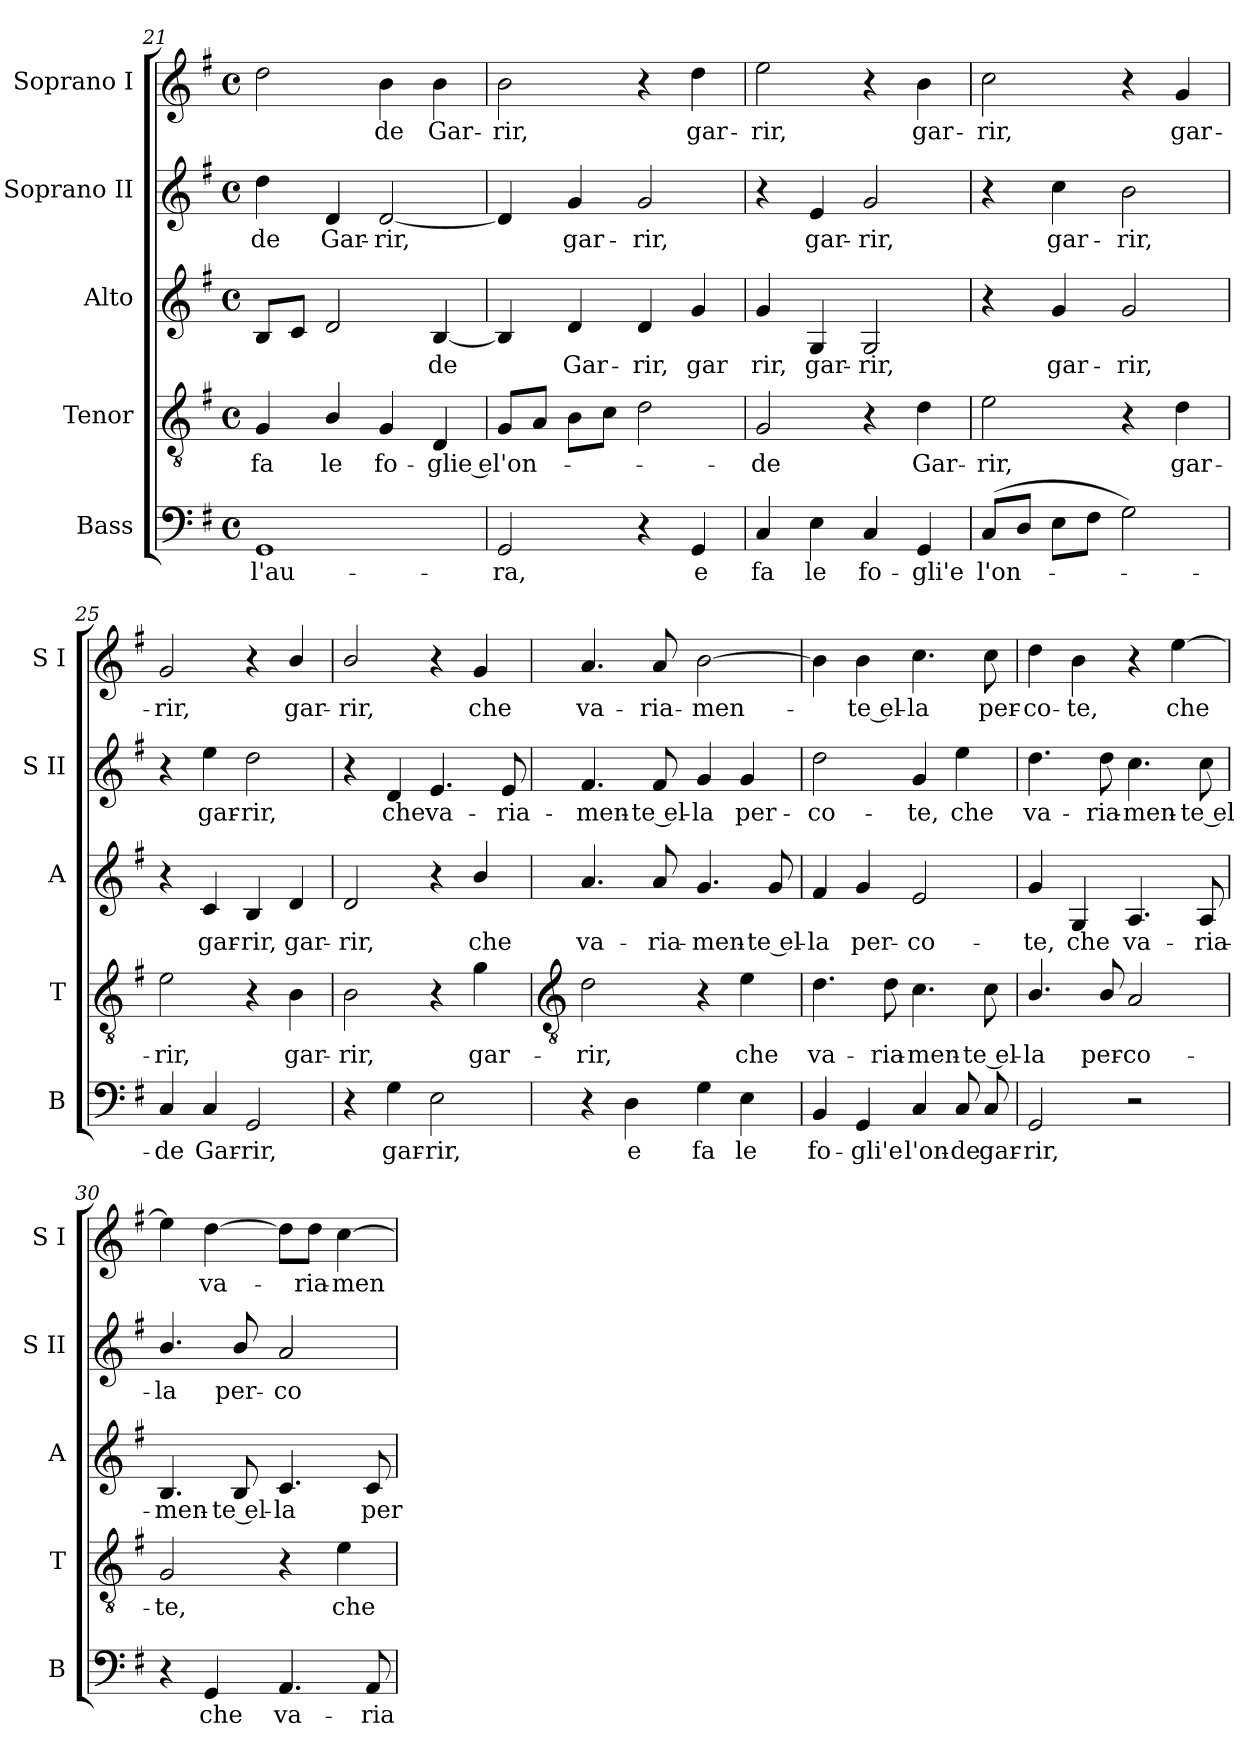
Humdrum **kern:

**kern	**text	**kern	**text	**kern	**text	**kern	**text	**kern	**text
*part5	*part5	*part4	*part4	*part3	*part3	*part2	*part2	*part1	*part1
*staff5	*staff5	*staff4	*staff4	*staff3	*staff3	*staff2	*staff2	*staff1	*staff1
*I"Bass	*	*I"Tenor	*	*I"Alto	*	*I"Soprano II	*	*I"Soprano I	*
*I'B	*	*I'T	*	*I'A	*	*I'S II	*	*I'S I	*
!!LO:LB:g=z
*clefF4	*	*clefGv2	*	*clefG2	*	*clefG2	*	*clefG2	*
*k[f#]	*	*k[f#]	*	*k[f#]	*	*k[f#]	*	*k[f#]	*
*G:	*	*G:	*	*G:	*	*G:	*	*G:	*
*M4/4	*	*M4/4	*	*M4/4	*	*M4/4	*	*M4/4	*
*met(c)	*	*met(c)	*	*met(c)	*	*met(c)	*	*met(c)	*
=21	=21	=21	=21	=21	=21	=21	=21	=21	=21
!	!LO:LY:b	!	!LO:LY:b	!	!	!	!LO:LY:b	!	!
1GG	l'au-	4G	fa	8BL	.	4dd	de	2dd	.
.	.	.	.	8cJ	.	.	.	.	.
!	!	!	!LO:LY:b	!	!	!	!LO:LY:b	!	!
.	.	4B/	le	2d	.	4d	Gar-	.	.
!	!	!	!LO:LY:b	!	!	!	!LO:LY:b	!	!LO:LY:b
.	.	4G	fo-	.	.	[2d	-rir,	4b	de
!	!	!	!LO:LY:b	!	!LO:LY:b	!	!	!	!LO:LY:b
.	.	4D	-glie e	[4B	de	.	.	4b	Gar-
=22	=22	=22	=22	=22	=22	=22	=22	=22	=22
!	!LO:LY:b	!	!LO:LY:b	!	!	!	!	!	!LO:LY:b
2GG	-ra,	8GL	l'on-	4B]	.	4d]	.	2b	-rir,
.	.	8AJ	.	.	.	.	.	.	.
!	!	!	!	!	!LO:LY:b	!	!LO:LY:b	!	!
.	.	8BL	.	4d	Gar-	4g	gar-	.	.
.	.	8cJ	.	.	.	.	.	.	.
!	!	!	!	!	!LO:LY:b	!	!LO:LY:b	!	!
4r	.	2d	.	4d	-rir,	2g	-rir,	4r	.
!	!LO:LY:b	!	!	!	!LO:LY:b	!	!	!	!LO:LY:b
4GG	e	.	.	4g	gar	.	.	4dd	gar-
=23	=23	=23	=23	=23	=23	=23	=23	=23	=23
!	!LO:LY:b	!	!LO:LY:b	!	!LO:LY:b	!	!	!	!LO:LY:b
4C	fa	2G	de	4g	rir,	4r	.	2ee	-rir,
!	!LO:LY:b	!	!	!	!LO:LY:b	!	!LO:LY:b	!	!
4E	le	.	.	4G	gar-	4e	gar-	.	.
!	!LO:LY:b	!	!	!	!LO:LY:b	!	!LO:LY:b	!	!
4C	fo-	4r	.	2G	-rir,	2g	-rir,	4r	.
!	!LO:LY:b	!	!LO:LY:b	!	!	!	!	!	!LO:LY:b
4GG	-gli'e	4d	Gar-	.	.	.	.	4b	gar-
=24	=24	=24	=24	=24	=24	=24	=24	=24	=24
!	!LO:LY:b	!	!LO:LY:b	!	!	!	!	!	!LO:LY:b
(>8CL	l'on-	2e	-rir,	4r	.	4r	.	2cc	-rir,
8DJ	.	.	.	.	.	.	.	.	.
!	!	!	!	!	!LO:LY:b	!	!LO:LY:b	!	!
8EL	.	.	.	4g	gar-	4cc	gar-	.	.
8F#J	.	.	.	.	.	.	.	.	.
!	!	!	!	!	!LO:LY:b	!	!LO:LY:b	!	!
2G)	.	4r	.	2g	-rir,	2b	-rir,	4r	.
!	!	!	!LO:LY:b	!	!	!	!	!	!LO:LY:b
.	.	4d	gar-	.	.	.	.	4g	gar-
=25	=25	=25	=25	=25	=25	=25	=25	=25	=25
!	!LO:LY:b	!	!LO:LY:b	!	!	!	!	!	!LO:LY:b
4C	de	2e	-rir,	4r	.	4r	.	2g	-rir,
!	!LO:LY:b	!	!	!	!LO:LY:b	!	!LO:LY:b	!	!
4C	Gar-	.	.	4c	gar-	4ee	gar-	.	.
!	!LO:LY:b	!	!	!	!LO:LY:b	!	!LO:LY:b	!	!
2GG	-rir,	4r	.	4B	-rir,	2dd	-rir,	4r	.
!	!	!	!LO:LY:b	!	!LO:LY:b	!	!	!	!LO:LY:b
.	.	4B	gar-	4d	gar-	.	.	4b/	gar-
=26	=26	=26	=26	=26	=26	=26	=26	=26	=26
!	!	!	!LO:LY:b	!	!LO:LY:b	!	!	!	!LO:LY:b
4r	.	2B	-rir,	2d	-rir,	4r	.	2b/	-rir,
!	!LO:LY:b	!	!	!	!	!	!LO:LY:b	!	!
4G	gar-	.	.	.	.	4d	che	.	.
!	!LO:LY:b	!	!	!	!	!	!LO:LY:b	!	!
2E	-rir,	4r	.	4r	.	4.e	va-	4r	.
!	!	!	!LO:LY:b	!	!LO:LY:b	!	!	!	!LO:LY:b
.	.	4g	gar-	4b/	che	.	.	4g	che
!	!	!	!	!	!	!	!LO:LY:b	!	!
.	.	.	.	.	.	8e	-ria-	.	.
!!LO:LB:g=z
=27	=27	=27	=27	=27	=27	=27	=27	=27	=27
*	*	*clefGv2	*	*	*	*	*	*	*
!	!	!	!LO:LY:b	!	!LO:LY:b	!	!LO:LY:b	!	!LO:LY:b
4r	.	2d	-rir,	4.a	va-	4.f#	-men-	4.a	va-
!	!LO:LY:b	!	!	!	!	!	!	!	!
4D	e	.	.	.	.	.	.	.	.
!	!	!	!	!	!LO:LY:b	!	!LO:LY:b	!	!LO:LY:b
.	.	.	.	8a	-ria-	8f#	-te el-	8a	-ria-
!	!LO:LY:b	!	!	!	!LO:LY:b	!	!LO:LY:b	!	!LO:LY:b
4G	fa	4r	.	4.g	-men-	4g	-la	[2b	-men-
!	!LO:LY:b	!	!LO:LY:b	!	!	!	!LO:LY:b	!	!
4E	le	4e	che	.	.	4g	per-	.	.
!	!	!	!	!	!LO:LY:b	!	!	!	!
.	.	.	.	8g	-te el-	.	.	.	.
=28	=28	=28	=28	=28	=28	=28	=28	=28	=28
!	!LO:LY:b	!	!LO:LY:b	!	!LO:LY:b	!	!LO:LY:b	!	!
4BB	fo-	4.d	va-	4f#	-la	2dd	-co-	4b]	.
!	!LO:LY:b	!	!	!	!LO:LY:b	!	!	!	!LO:LY:b
4GG	-gli'e	.	.	4g	per-	.	.	4b	te el-
!	!	!	!LO:LY:b	!	!	!	!	!	!
.	.	8d	-ria-	.	.	.	.	.	.
!	!LO:LY:b	!	!LO:LY:b	!	!LO:LY:b	!	!LO:LY:b	!	!LO:LY:b
4C	l'on-	4.c	-men-	2e	-co-	4g	-te,	4.cc	-la
!	!LO:LY:b	!	!	!	!	!	!LO:LY:b	!	!
8C	-de	.	.	.	.	4ee	che	.	.
!	!LO:LY:b	!	!LO:LY:b	!	!	!	!	!	!LO:LY:b
8C	gar-	8c	-te el-	.	.	.	.	8cc	per-
=29	=29	=29	=29	=29	=29	=29	=29	=29	=29
!	!LO:LY:b	!	!LO:LY:b	!	!LO:LY:b	!	!LO:LY:b	!	!LO:LY:b
2GG	-rir,	4.B/	-la	4g	-te,	4.dd	va-	4dd	-co-
!	!	!	!	!	!LO:LY:b	!	!	!	!LO:LY:b
.	.	.	.	4G	che	.	.	4b	-te,
!	!	!	!LO:LY:b	!	!	!	!LO:LY:b	!	!
.	.	8B/	per-	.	.	8dd	-ria-	.	.
!	!	!	!LO:LY:b	!	!LO:LY:b	!	!LO:LY:b	!	!
2r	.	2A	-co-	4.A	va-	4.cc	-men-	4r	.
!	!	!	!	!	!	!	!	!	!LO:LY:b
.	.	.	.	.	.	.	.	[4ee	che
!	!	!	!	!	!LO:LY:b	!	!LO:LY:b	!	!
.	.	.	.	8A	-ria-	8cc	-te el-	.	.
=30	=30	=30	=30	=30	=30	=30	=30	=30	=30
!	!	!	!LO:LY:b	!	!LO:LY:b	!	!LO:LY:b	!	!
4r	.	2G	-te,	4.B	-men-	4.b/	-la	4ee]	.
!	!LO:LY:b	!	!	!	!	!	!	!	!LO:LY:b
4GG	che	.	.	.	.	.	.	[4dd	va-
!	!	!	!	!	!LO:LY:b	!	!LO:LY:b	!	!
.	.	.	.	8B	-te el-	8b/	per-	.	.
!	!LO:LY:b	!	!	!	!LO:LY:b	!	!LO:LY:b	!	!
4.AA	va-	4r	.	4.c	-la	2a	-co-	8dd\L]	.
!	!	!	!	!	!	!	!	!	!LO:LY:b
.	.	.	.	.	.	.	.	8dd\J	ria-
!	!	!	!LO:LY:b	!	!	!	!	!	!LO:LY:b
.	.	4e	che	.	.	.	.	[4cc	-men-
!	!LO:LY:b	!	!	!	!LO:LY:b	!	!	!	!
8AA	-ria-	.	.	8c	per-	.	.	.	.
=	=	=	=	=	=	=	=	=	=
*-	*-	*-	*-	*-	*-	*-	*-	*-	*-
